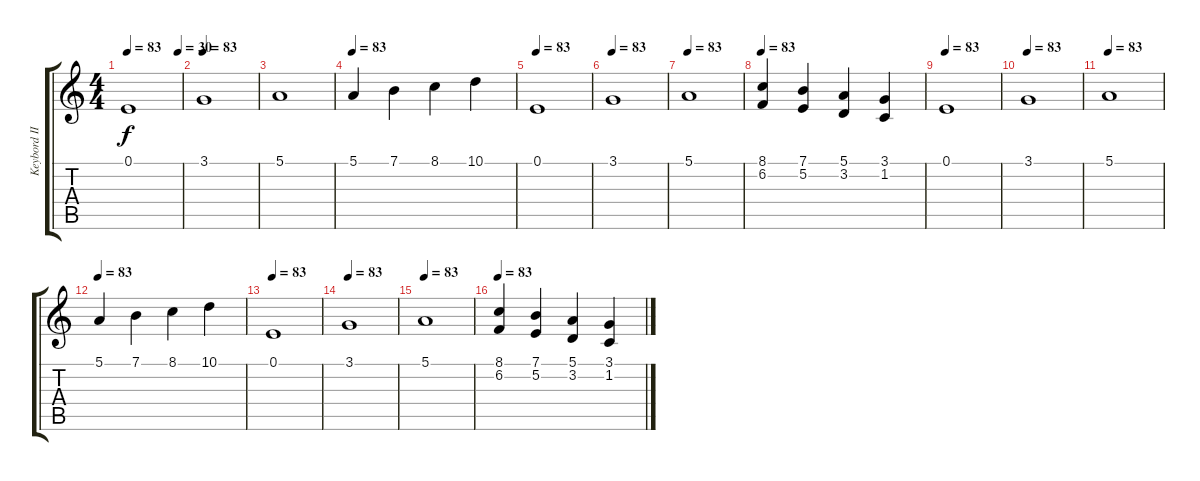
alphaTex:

\track ("Keybord II" "Keybord II") {instrument stringensemble1}
\staff {score tabs}
\tuning (E4 B3 G3 D3 A2 E2) {hide}
\ts (4 4)
\tempo 83
\tempo (30 0.9375)
\clef g2
\ks c
0.1.1{dy f} |
\tempo 83
3.1.1 |
5.1.1 |
\tempo 83
5.1.4 7.1.4 8.1.4 10.1.4 |
\tempo 83
0.1.1 |
\tempo 83
3.1.1 |
\tempo 83
5.1.1 |
\tempo 83
(8.1 6.2).4 (7.1 5.2).4 (5.1 3.2).4 (3.1 1.2).4 |
\tempo 83
0.1.1 |
\tempo 83
3.1.1 |
\tempo 83
5.1.1 |
\tempo 83
5.1.4 7.1.4 8.1.4 10.1.4 |
\tempo 83
0.1.1 |
\tempo 83
3.1.1 |
\tempo 83
5.1.1 |
\tempo 83
(8.1 6.2).4 (7.1 5.2).4 (5.1 3.2).4 (3.1 1.2).4
